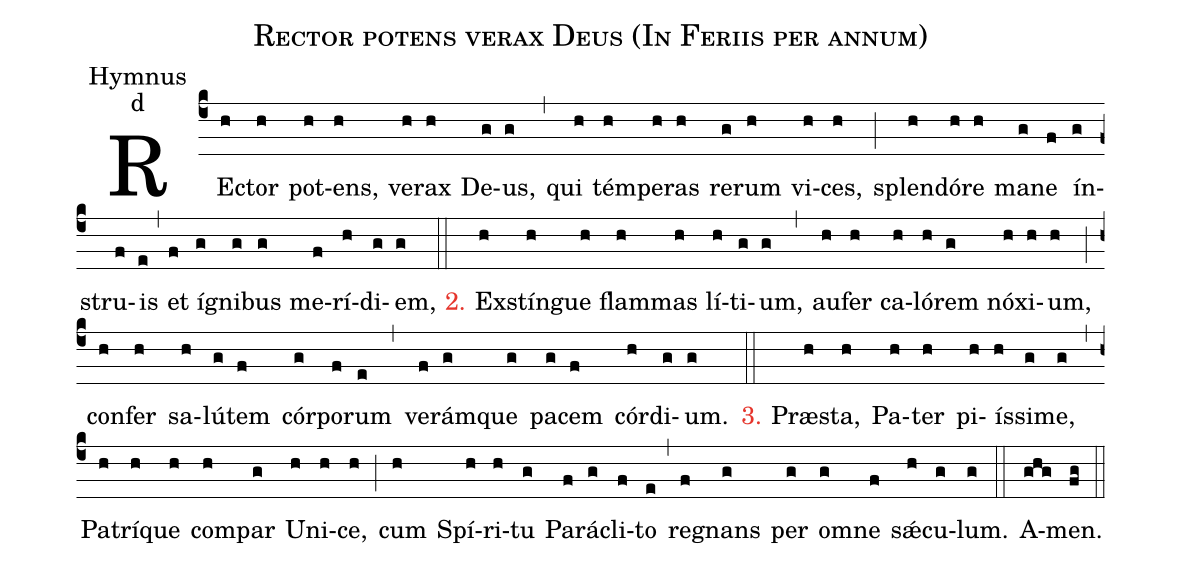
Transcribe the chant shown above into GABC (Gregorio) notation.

name:Rector potens verax Deus (In Feriis per annum);
office-part:Hymnus;
mode:d;
%%
(c4)REc(h)tor(h) pot(h)ens,(h) ve(h)rax(h) De(g)us,(g) (,)
qui(h) tém(h)pe(h)ras(h) re(g)rum(h) vi(h)ces,(h) (;)
splen(h)dó(h)re(h) ma(g)ne(f) ín(g)stru(f)is(e) (,)
et(f) í(g)gni(g)bus(g) me(f)rí(h)di(g)em,(g) (::)

<c>2.</c> Ex(h)stín(h)gue(h) flam(h)mas(h) lí(h)ti(g)um,(g) (,)
au(h)fer(h) ca(h)ló(h)rem(g) nó(h)xi(h)um,(h) (;)
con(h)fer(h) sa(h)lú(g)tem(f) cór(g)po(f)rum(e) (,)
ve(f)rám(g)que(g) pa(g)cem(f) cór(h)di(g)um.(g) (::)

<c>3.</c> Præ(h)sta,(h) Pa(h)ter(h) pi(h)ís(h)si(g)me,(g) (,)
Pa(h)trí(h)que(h) com(h)par(g) U(h)ni(h)ce,(h) (;)
cum(h) Spí(h)ri(h)tu(g) Pa(f)rá(g)cli(f)to(e) (,)
re(f)gnans(g) per(g) om(g)ne(f) sǽ(h)cu(g)lum.(g) (::)

A(ghg)men.(fg) (::)
